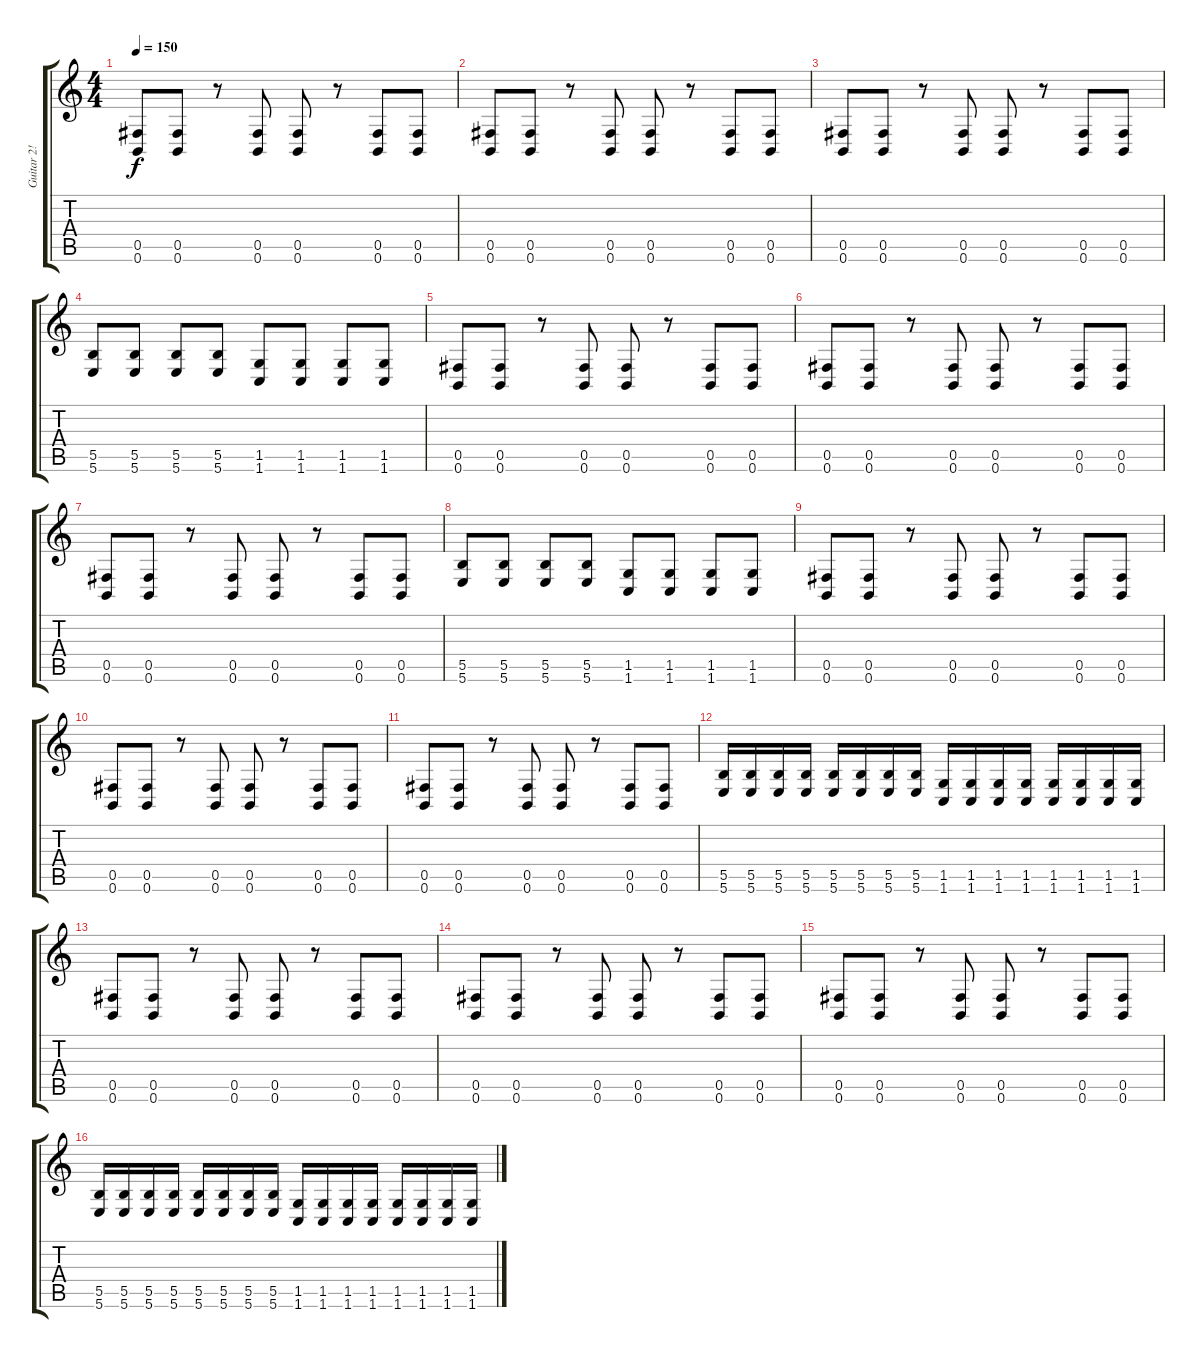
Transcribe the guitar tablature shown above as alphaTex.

\track ("Guitar 2!" "Guitar 2!") {instrument overdrivenguitar}
\staff {score tabs}
\tuning (Db4 Ab3 E3 B2 Gb2 B1) {hide}
\ts (4 4)
\tempo 150
\clef g2
\ks c
(0.5 0.6).8{dy f} (0.5 0.6).8 r.8 (0.5 0.6).8 (0.5 0.6).8 r.8 (0.5 0.6).8 (0.5 0.6).8 |
(0.5 0.6).8 (0.5 0.6).8 r.8 (0.5 0.6).8 (0.5 0.6).8 r.8 (0.5 0.6).8 (0.5 0.6).8 |
(0.5 0.6).8 (0.5 0.6).8 r.8 (0.5 0.6).8 (0.5 0.6).8 r.8 (0.5 0.6).8 (0.5 0.6).8 |
(5.5 5.6).8 (5.5 5.6).8 (5.5 5.6).8 (5.5 5.6).8 (1.5 1.6).8 (1.5 1.6).8 (1.5 1.6).8 (1.5 1.6).8 |
(0.5 0.6).8 (0.5 0.6).8 r.8 (0.5 0.6).8 (0.5 0.6).8 r.8 (0.5 0.6).8 (0.5 0.6).8 |
(0.5 0.6).8 (0.5 0.6).8 r.8 (0.5 0.6).8 (0.5 0.6).8 r.8 (0.5 0.6).8 (0.5 0.6).8 |
(0.5 0.6).8 (0.5 0.6).8 r.8 (0.5 0.6).8 (0.5 0.6).8 r.8 (0.5 0.6).8 (0.5 0.6).8 |
(5.5 5.6).8 (5.5 5.6).8 (5.5 5.6).8 (5.5 5.6).8 (1.5 1.6).8 (1.5 1.6).8 (1.5 1.6).8 (1.5 1.6).8 |
(0.5 0.6).8 (0.5 0.6).8 r.8 (0.5 0.6).8 (0.5 0.6).8 r.8 (0.5 0.6).8 (0.5 0.6).8 |
(0.5 0.6).8 (0.5 0.6).8 r.8 (0.5 0.6).8 (0.5 0.6).8 r.8 (0.5 0.6).8 (0.5 0.6).8 |
(0.5 0.6).8 (0.5 0.6).8 r.8 (0.5 0.6).8 (0.5 0.6).8 r.8 (0.5 0.6).8 (0.5 0.6).8 |
(5.5 5.6).16 (5.5 5.6).16 (5.5 5.6).16 (5.5 5.6).16 (5.5 5.6).16 (5.5 5.6).16 (5.5 5.6).16 (5.5 5.6).16 (1.5 1.6).16 (1.5 1.6).16 (1.5 1.6).16 (1.5 1.6).16 (1.5 1.6).16 (1.5 1.6).16 (1.5 1.6).16 (1.5 1.6).16 |
(0.5 0.6).8 (0.5 0.6).8 r.8 (0.5 0.6).8 (0.5 0.6).8 r.8 (0.5 0.6).8 (0.5 0.6).8 |
(0.5 0.6).8 (0.5 0.6).8 r.8 (0.5 0.6).8 (0.5 0.6).8 r.8 (0.5 0.6).8 (0.5 0.6).8 |
(0.5 0.6).8 (0.5 0.6).8 r.8 (0.5 0.6).8 (0.5 0.6).8 r.8 (0.5 0.6).8 (0.5 0.6).8 |
(5.5 5.6).16 (5.5 5.6).16 (5.5 5.6).16 (5.5 5.6).16 (5.5 5.6).16 (5.5 5.6).16 (5.5 5.6).16 (5.5 5.6).16 (1.5 1.6).16 (1.5 1.6).16 (1.5 1.6).16 (1.5 1.6).16 (1.5 1.6).16 (1.5 1.6).16 (1.5 1.6).16 (1.5 1.6).16
